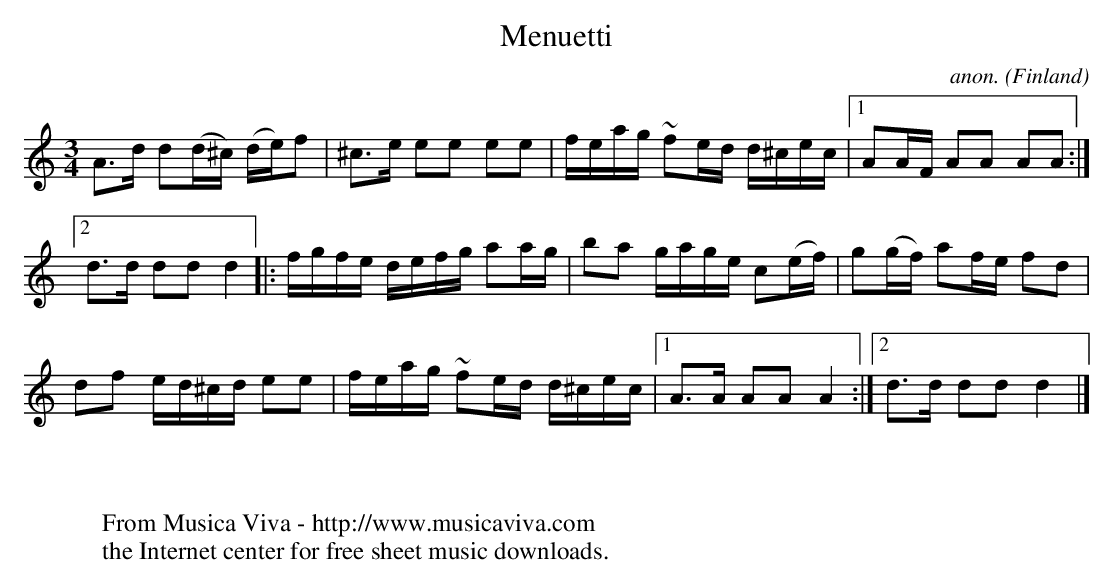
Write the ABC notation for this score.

X:1
T:Menuetti
C:anon.
O:Finland
M:3/4
L:1/8
K:Ddor
A>d d(d/^c/) (d/e/)f|^c>e ee ee|f/e/a/g/ ~fe/d/ d/^c/e/c/|[1AA/F/ AA AA:|
[2d>d dd d2|:f/g/f/e/ d/e/f/g/ aa/g/|ba g/a/g/e/ c(e/f/)|g(g/f/) af/e/ fd|
df e/d/^c/d/ ee|f/e/a/g/ ~fe/d/ d/^c/e/c/|[1A>A AA A2:|[2d>d dd d2|]
W:
W:
W:  From Musica Viva - http://www.musicaviva.com
W:  the Internet center for free sheet music downloads.
